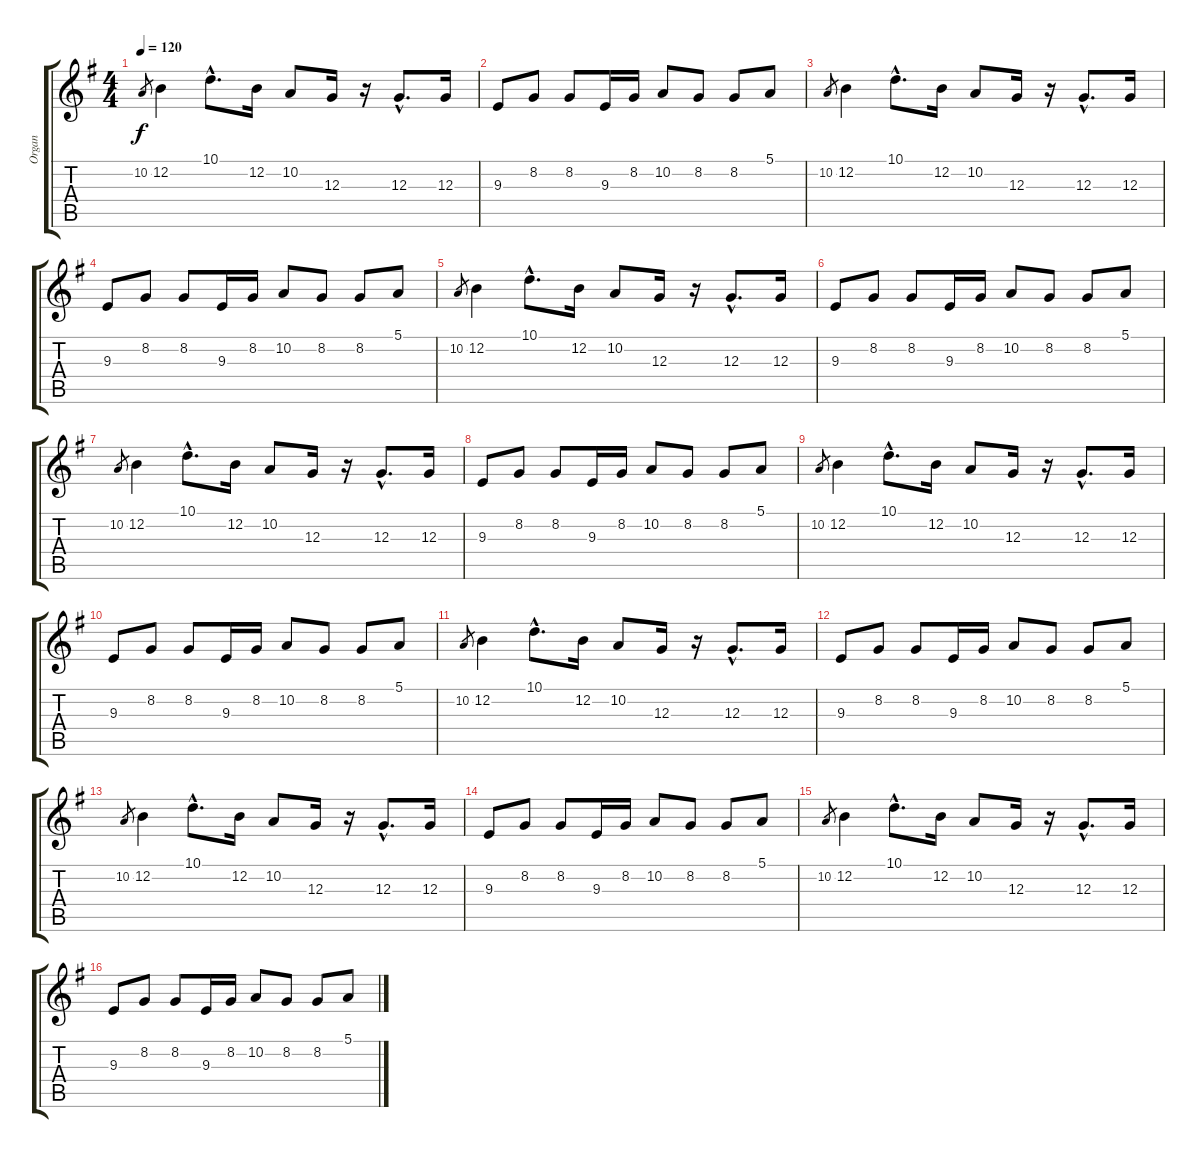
\track ("Organ" "Organ") {instrument drawbarorgan}
\staff {score tabs}
\tuning (E4 B3 G3 D3 A2 E2) {hide}
\ts (4 4)
\tempo 120
\clef g2
\ks g
10.2.8{gr dy f} 12.2.4 10.1{hac}.8{d} 12.2.16 10.2.8 12.3.16 r.16 12.3{hac}.8{d} 12.3.16 |
9.3.8 8.2.8 8.2.8 9.3.16 8.2.16 10.2.8 8.2.8 8.2.8 5.1.8 |
10.2.8{gr} 12.2.4 10.1{hac}.8{d} 12.2.16 10.2.8 12.3.16 r.16 12.3{hac}.8{d} 12.3.16 |
9.3.8 8.2.8 8.2.8 9.3.16 8.2.16 10.2.8 8.2.8 8.2.8 5.1.8 |
10.2.8{gr} 12.2.4 10.1{hac}.8{d} 12.2.16 10.2.8 12.3.16 r.16 12.3{hac}.8{d} 12.3.16 |
9.3.8 8.2.8 8.2.8 9.3.16 8.2.16 10.2.8 8.2.8 8.2.8 5.1.8 |
10.2.8{gr} 12.2.4 10.1{hac}.8{d} 12.2.16 10.2.8 12.3.16 r.16 12.3{hac}.8{d} 12.3.16 |
9.3.8 8.2.8 8.2.8 9.3.16 8.2.16 10.2.8 8.2.8 8.2.8 5.1.8 |
10.2.8{gr} 12.2.4 10.1{hac}.8{d} 12.2.16 10.2.8 12.3.16 r.16 12.3{hac}.8{d} 12.3.16 |
9.3.8 8.2.8 8.2.8 9.3.16 8.2.16 10.2.8 8.2.8 8.2.8 5.1.8 |
10.2.8{gr} 12.2.4 10.1{hac}.8{d} 12.2.16 10.2.8 12.3.16 r.16 12.3{hac}.8{d} 12.3.16 |
9.3.8 8.2.8 8.2.8 9.3.16 8.2.16 10.2.8 8.2.8 8.2.8 5.1.8 |
10.2.8{gr} 12.2.4 10.1{hac}.8{d} 12.2.16 10.2.8 12.3.16 r.16 12.3{hac}.8{d} 12.3.16 |
9.3.8 8.2.8 8.2.8 9.3.16 8.2.16 10.2.8 8.2.8 8.2.8 5.1.8 |
10.2.8{gr} 12.2.4 10.1{hac}.8{d} 12.2.16 10.2.8 12.3.16 r.16 12.3{hac}.8{d} 12.3.16 |
9.3.8 8.2.8 8.2.8 9.3.16 8.2.16 10.2.8 8.2.8 8.2.8 5.1.8
